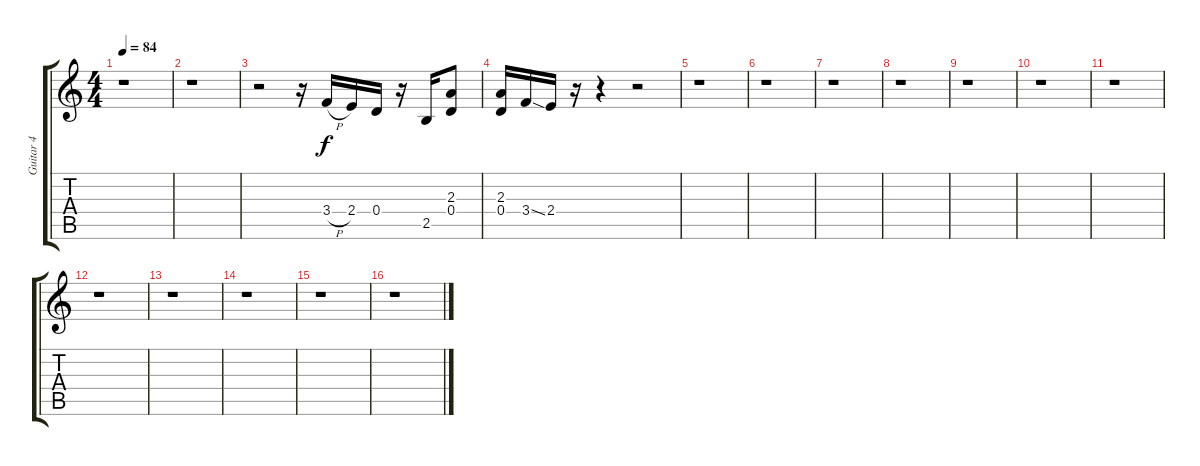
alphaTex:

\track ("Guitar 4" "Guitar 4") {instrument acousticguitarsteel}
\staff {score tabs}
\tuning (E4 B3 G3 D3 A2 E2) {hide}
\ts (4 4)
\tempo 84
\clef g2
\ks c
r.1{dy f} |
r.1 |
r.2 r.16 3.4{h}.16 2.4.16 0.4.16 r.16 2.5.16 (2.3 0.4).8 |
(2.3 0.4).16 3.4{ss}.16 2.4.16 r.16 r.4 r.2 |
r.1 |
r.1 |
r.1 |
r.1 |
r.1 |
r.1 |
r.1 |
r.1 |
r.1 |
r.1 |
r.1 |
r.1
